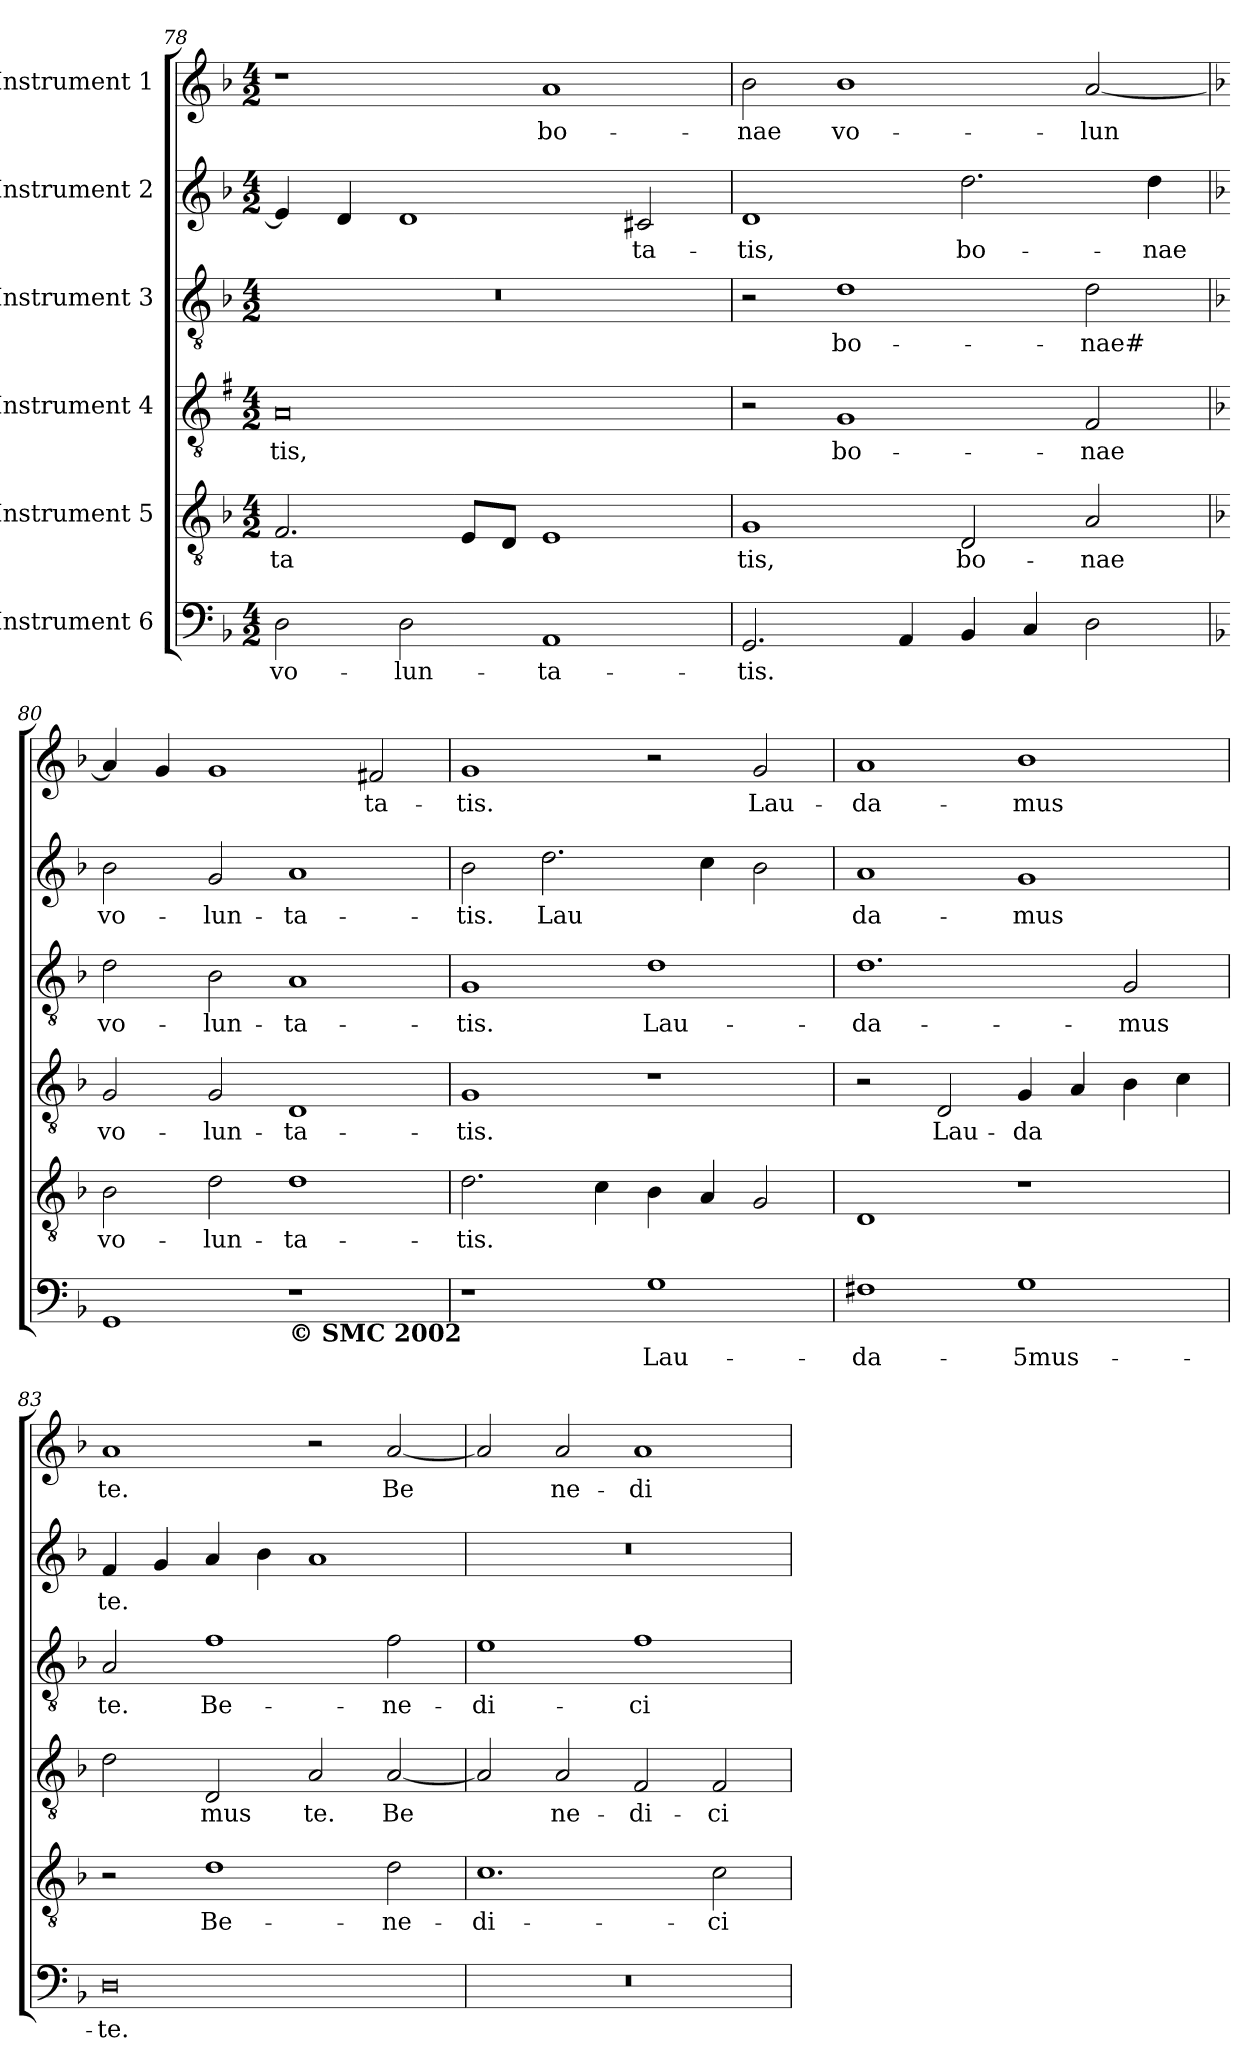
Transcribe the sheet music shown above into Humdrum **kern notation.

**kern	**text	**kern	**text	**kern	**text	**kern	**text	**kern	**text	**kern	**text
*part6	*part6	*part5	*part5	*part4	*part4	*part3	*part3	*part2	*part2	*part1	*part1
*staff6	*staff6	*staff5	*staff5	*staff4	*staff4	*staff3	*staff3	*staff2	*staff2	*staff1	*staff1
*I"Instrument 6	*	*I"Instrument 5	*	*I"Instrument 4	*	*I"Instrument 3	*	*I"Instrument 2	*	*I"Instrument 1	*
*clefF4	*	*clefGv2	*	*clefGv2	*	*clefGv2	*	*clefG2	*	*clefG2	*
*k[b-]	*	*k[b-]	*	*k[f#]	*	*k[b-]	*	*k[b-]	*	*k[b-]	*
*F:	*	*F:	*	*G:	*	*F:	*	*F:	*	*F:	*
*M4/2	*	*M4/2	*	*M4/2	*	*M4/2	*	*M4/2	*	*M4/2	*
=78	=78	=78	=78	=78	=78	=78	=78	=78	=78	=78	=78
!	!LO:LY:b:cj	!	!LO:LY:b:cj	!	!LO:LY:b:cj	!	!	!	!LO:LY:b:cj	!	!
2D\	vo-	2.F/	-ta-	0A	-tis,	0r	.	4e/]	--	1r	.
!	!	!	!	!	!	!	!	!	!LO:LY:b:cj	!	!
.	.	.	.	.	.	.	.	4d/	--	.	.
!	!LO:LY:b:cj	!	!	!	!	!	!	!	!LO:LY:b:cj	!	!
2D\	-lun-	.	.	.	.	.	.	1d	--	.	.
!	!	!	!LO:LY:b:cj	!	!	!	!	!	!	!	!
.	.	8E/L	--	.	.	.	.	.	.	.	.
!	!	!	!LO:LY:b:cj	!	!	!	!	!	!	!	!
.	.	8D/J	--	.	.	.	.	.	.	.	.
!	!LO:LY:b:cj	!	!LO:LY:b:cj	!	!	!	!	!	!	!	!LO:LY:b:cj
1AA	-ta-	1E	--	.	.	.	.	.	.	1a	bo-
!	!	!	!	!	!	!	!	!	!LO:LY:b:cj	!	!
.	.	.	.	.	.	.	.	2c#/	-ta-	.	.
=79	=79	=79	=79	=79	=79	=79	=79	=79	=79	=79	=79
!	!LO:LY:b:cj	!	!LO:LY:b:cj	!	!	!	!	!	!LO:LY:b:cj	!	!LO:LY:b:cj
2.GG/	-tis.	1G	-tis,	2r	.	2r	.	1d	-tis,	2b-\	-nae
!	!	!	!	!	!LO:LY:b:cj	!	!LO:LY:b:cj	!	!	!	!LO:LY:b:cj
.	.	.	.	1G	bo-	1d	bo-	.	.	1b-	vo-
!	!LO:LY:b:cj	!	!	!	!	!	!	!	!	!	!
4AA/	.	.	.	.	.	.	.	.	.	.	.
!	!LO:LY:b:cj	!	!LO:LY:b:cj	!	!	!	!	!	!LO:LY:b:cj	!	!
4BB-/	.	2D/	bo-	.	.	.	.	2.dd\	bo-	.	.
!	!LO:LY:b:cj	!	!	!	!	!	!	!	!	!	!
4C/	.	.	.	.	.	.	.	.	.	.	.
!	!LO:LY:b:cj	!	!LO:LY:b:cj	!	!LO:LY:b:cj	!	!LO:LY:b:cj	!	!	!	!LO:LY:b:cj
2D\	.	2A/	-nae	2F#/	-nae	2d\	-nae#	.	.	[<2a/	-lun-
!	!	!	!	!	!	!	!	!	!LO:LY:b:cj	!	!
.	.	.	.	.	.	.	.	4dd\	-nae	.	.
!!LO:PB:g=z
=80	=80	=80	=80	=80	=80	=80	=80	=80	=80	=80	=80
*	*	*	*	*k[b-]	*	*	*	*	*	*	*
*	*	*	*	*F:	*	*	*	*	*	*	*
!	!	!	!LO:LY:b:cj	!	!LO:LY:b:cj	!	!LO:LY:b:cj	!	!LO:LY:b:cj	!	!LO:LY:b:cj
1GG	.	2B-\	vo-	2G/	vo-	2d\	vo-	2b-\	vo-	4a/]	--
!	!	!	!	!	!	!	!	!	!	!	!LO:LY:b:cj
.	.	.	.	.	.	.	.	.	.	4g/	--
!	!	!	!LO:LY:b:cj	!	!LO:LY:b:cj	!	!LO:LY:b:cj	!	!LO:LY:b:cj	!	!LO:LY:b:cj
.	.	2d\	-lun-	2G/	-lun-	2B-\	-lun-	2g/	-lun-	1g	--
!LO:TX:b:B:t=© SMC 2002	!	!	!	!	!	!	!	!	!	!	!
!	!	!	!LO:LY:b:cj	!	!LO:LY:b:cj	!	!LO:LY:b:cj	!	!LO:LY:b:cj	!	!
1r	.	1d	-ta-	1D	-ta-	1A	-ta-	1a	-ta-	.	.
!	!	!	!	!	!	!	!	!	!	!	!LO:LY:b:cj
.	.	.	.	.	.	.	.	.	.	2f#/	-ta-
=81	=81	=81	=81	=81	=81	=81	=81	=81	=81	=81	=81
!	!	!	!LO:LY:b:cj	!	!LO:LY:b:cj	!	!LO:LY:b:cj	!	!LO:LY:b:cj	!	!LO:LY:b:cj
1r	.	2.d\	-tis.	1G	-tis.	1G	-tis.	2b-\	-tis.	1g	-tis.
!	!	!	!	!	!	!	!	!	!LO:LY:b:cj	!	!
.	.	.	.	.	.	.	.	2.dd\	Lau-	.	.
!	!	!	!LO:LY:b:cj	!	!	!	!	!	!	!	!
.	.	4c\	.	.	.	.	.	.	.	.	.
!	!LO:LY:b:cj	!	!LO:LY:b:cj	!	!	!	!LO:LY:b:cj	!	!	!	!
1G	Lau-	4B-\	.	1r	.	1d	Lau-	.	.	2r	.
!	!	!	!LO:LY:b:cj	!	!	!	!	!	!LO:LY:b:cj	!	!
.	.	4A/	.	.	.	.	.	4cc\	--	.	.
!	!	!	!LO:LY:b:cj	!	!	!	!	!	!LO:LY:b:cj	!	!LO:LY:b:cj
.	.	2G/	.	.	.	.	.	2b-\	--	2g/	Lau-
=82	=82	=82	=82	=82	=82	=82	=82	=82	=82	=82	=82
!	!LO:LY:b:cj	!	!LO:LY:b:cj	!	!	!	!LO:LY:b:cj	!	!LO:LY:b:cj	!	!LO:LY:b:cj
1F#X	-da-	1D	.	2r	.	1.d	-da-	1a	-da-	1a	-da-
!	!	!	!	!	!LO:LY:b:cj	!	!	!	!	!	!
.	.	.	.	2D/	Lau-	.	.	.	.	.	.
!	!LO:LY:b:cj	!	!	!	!LO:LY:b:cj	!	!	!	!LO:LY:b:cj	!	!LO:LY:b:cj
1G	-5mus-	1r	.	4G/	-da-	.	.	1g	-mus	1b-	-mus
!	!	!	!	!	!LO:LY:b:cj	!	!	!	!	!	!
.	.	.	.	4A/	--	.	.	.	.	.	.
!	!	!	!	!	!LO:LY:b:cj	!	!LO:LY:b:cj	!	!	!	!
.	.	.	.	4B-\	--	2G/	-mus	.	.	.	.
!	!	!	!	!	!LO:LY:b:cj	!	!	!	!	!	!
.	.	.	.	4c\	--	.	.	.	.	.	.
=83	=83	=83	=83	=83	=83	=83	=83	=83	=83	=83	=83
!	!LO:LY:b:cj	!	!	!	!LO:LY:b:cj	!	!LO:LY:b:cj	!	!LO:LY:b:cj	!	!LO:LY:b:cj
0D	-te.	2r	.	2d\	--	2A/	te.	4f/	te.	1a	te.
!	!	!	!	!	!	!	!	!	!LO:LY:b:cj	!	!
.	.	.	.	.	.	.	.	4g/	.	.	.
!	!	!	!LO:LY:b:cj	!	!LO:LY:b:cj	!	!LO:LY:b:cj	!	!LO:LY:b:cj	!	!
.	.	1d	Be-	2D/	-mus	1f	Be-	4a/	.	.	.
!	!	!	!	!	!	!	!	!	!LO:LY:b:cj	!	!
.	.	.	.	.	.	.	.	4b-\	.	.	.
!	!	!	!	!	!LO:LY:b:cj	!	!	!	!LO:LY:b:cj	!	!
.	.	.	.	2A/	te.	.	.	1a	.	2r	.
!	!	!	!LO:LY:b:cj	!	!LO:LY:b:cj	!	!LO:LY:b:cj	!	!	!	!LO:LY:b:cj
.	.	2d\	-ne-	[<2A/	Be-	2f\	-ne-	.	.	[<2a/	Be-
=84	=84	=84	=84	=84	=84	=84	=84	=84	=84	=84	=84
!	!	!	!LO:LY:b:cj	!	!LO:LY:b:cj	!	!LO:LY:b:cj	!	!	!	!LO:LY:b:cj
0r	.	1.c	-di-	2A/]	--	1e	-di-	0r	.	2a/]	--
!	!	!	!	!	!LO:LY:b:cj	!	!	!	!	!	!LO:LY:b:cj
.	.	.	.	2A/	-ne-	.	.	.	.	2a/	-ne-
!	!	!	!	!	!LO:LY:b:cj	!	!LO:LY:b:cj	!	!	!	!LO:LY:b:cj
.	.	.	.	2F/	-di-	1f	-ci-	.	.	1a	-di-
!	!	!	!LO:LY:b:cj	!	!LO:LY:b:cj	!	!	!	!	!	!
.	.	2c\	-ci-	2F/	-ci-	.	.	.	.	.	.
=	=	=	=	=	=	=	=	=	=	=	=
*-	*-	*-	*-	*-	*-	*-	*-	*-	*-	*-	*-
